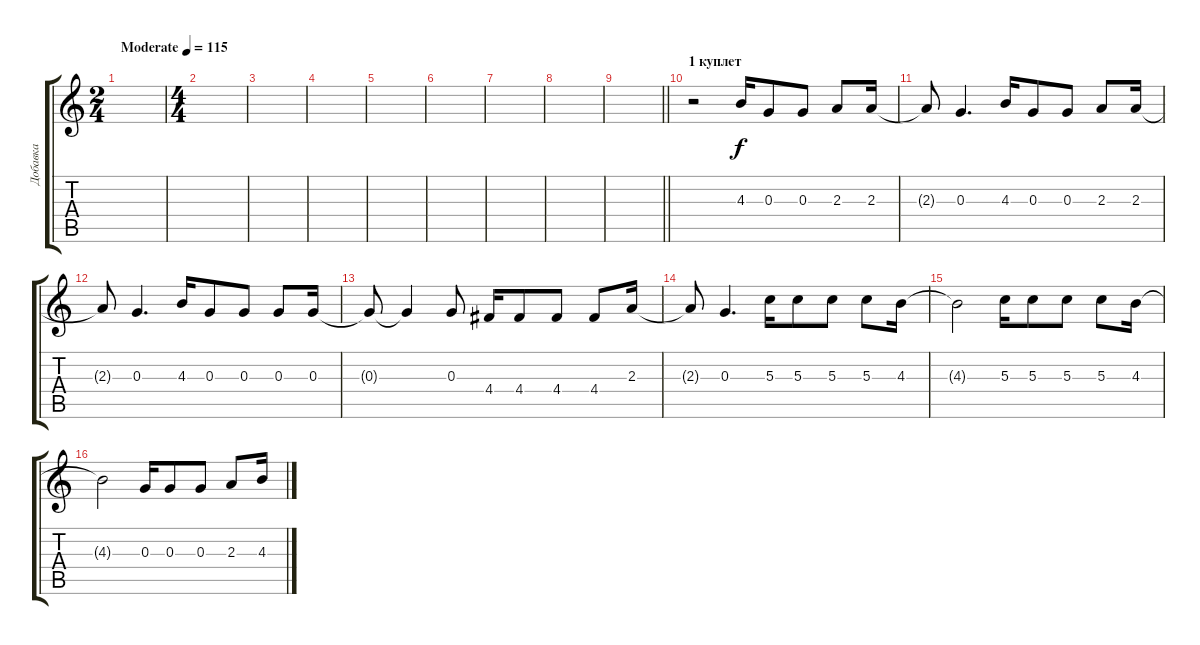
\track ("Добавка" "Добавка") {instrument acousticguitarsteel}
\staff {score tabs}
\tuning (E4 B3 G3 D3 A2 E2) {hide}
\ts (2 4)
\tempo (115 "Moderate")
\clef g2
\ks c
|
\ts (4 4)
|
|
|
|
|
|
|
\barLineRight lightlight
|
\section ("" "1 куплет")
r.2 4.3.16 0.3.8 0.3.8 2.3.8 2.3.16 |
2.3{t}.8 0.3.4{d} 4.3.16 0.3.8 0.3.8 2.3.8 2.3.16 |
2.3{t}.8 0.3.4{d} 4.3.16 0.3.8 0.3.8 0.3.8 0.3.16 |
0.3{t}.8 0.3{t}.4 0.3.8 4.4.16 4.4.8 4.4.8 4.4.8 2.3.16 |
2.3{t}.8 0.3.4{d} 5.3.16 5.3.8 5.3.8 5.3.8 4.3.16 |
4.3{t}.2 5.3.16 5.3.8 5.3.8 5.3.8 4.3.16 |
4.3{t}.2 0.3.16 0.3.8 0.3.8 2.3.8 4.3.16
